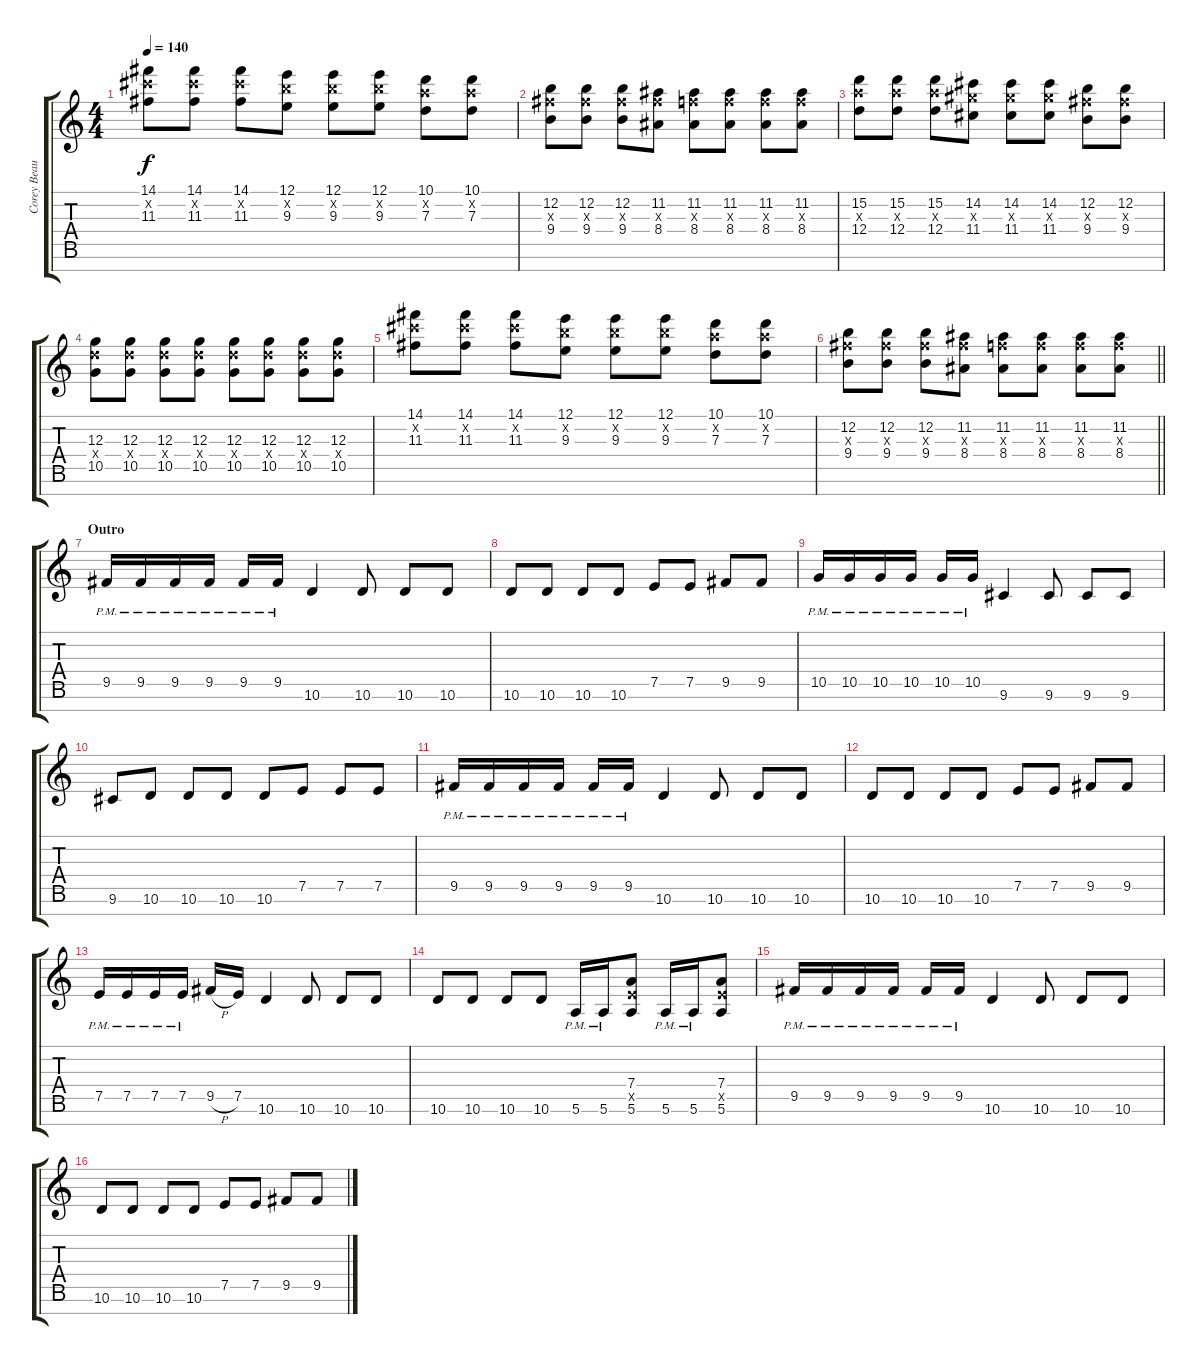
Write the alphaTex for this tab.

\track ("Corey Beaulieu" "Corey Beau") {instrument distortionguitar}
\staff {score tabs}
\tuning (E4 B3 G3 D3 A2 E2 B1) {hide}
\ts (4 4)
\tempo 140
\clef g2
\ks c
(14.1 14.2{x} 11.3).8{dy f} (14.1 14.2{x} 11.3).8 (14.1 14.2{x} 11.3).8 (12.1 12.2{x} 9.3).8 (12.1 12.2{x} 9.3).8 (12.1 12.2{x} 9.3).8 (10.1 10.2{x} 7.3).8 (10.1 10.2{x} 7.3).8 |
(12.2 11.3{x} 9.4).8 (12.2 11.3{x} 9.4).8 (12.2 11.3{x} 9.4).8 (11.2 11.3{x} 8.4).8 (11.2 10.3{x} 8.4).8 (11.2 10.3{x} 8.4).8 (11.2 10.3{x} 8.4).8 (11.2 10.3{x} 8.4).8 |
(15.2 14.3{x} 12.4).8 (15.2 14.3{x} 12.4).8 (15.2 14.3{x} 12.4).8 (14.2 13.3{x} 11.4).8 (14.2 13.3{x} 11.4).8 (14.2 13.3{x} 11.4).8 (12.2 11.3{x} 9.4).8 (12.2 11.3{x} 9.4).8 |
(12.3 12.4{x} 10.5).8 (12.3 12.4{x} 10.5).8 (12.3 12.4{x} 10.5).8 (12.3 12.4{x} 10.5).8 (12.3 12.4{x} 10.5).8 (12.3 12.4{x} 10.5).8 (12.3 12.4{x} 10.5).8 (12.3 12.4{x} 10.5).8 |
(14.1 14.2{x} 11.3).8 (14.1 14.2{x} 11.3).8 (14.1 14.2{x} 11.3).8 (12.1 12.2{x} 9.3).8 (12.1 12.2{x} 9.3).8 (12.1 12.2{x} 9.3).8 (10.1 10.2{x} 7.3).8 (10.1 10.2{x} 7.3).8 |
\barLineRight lightlight
(12.2 11.3{x} 9.4).8 (12.2 11.3{x} 9.4).8 (12.2 11.3{x} 9.4).8 (11.2 11.3{x} 8.4).8 (11.2 10.3{x} 8.4).8 (11.2 10.3{x} 8.4).8 (11.2 10.3{x} 8.4).8 (11.2 10.3{x} 8.4).8 |
\section ("" "Outro")
9.5{pm}.16 9.5{pm}.16 9.5{pm}.16 9.5{pm}.16 9.5{pm}.16 9.5{pm}.16 10.6.4 10.6.8 10.6.8 10.6.8 |
10.6.8 10.6.8 10.6.8 10.6.8 7.5.8 7.5.8 9.5.8 9.5.8 |
10.5{pm}.16 10.5{pm}.16 10.5{pm}.16 10.5{pm}.16 10.5{pm}.16 10.5{pm}.16 9.6.4 9.6.8 9.6.8 9.6.8 |
9.6.8 10.6.8 10.6.8 10.6.8 10.6.8 7.5.8 7.5.8 7.5.8 |
9.5{pm}.16 9.5{pm}.16 9.5{pm}.16 9.5{pm}.16 9.5{pm}.16 9.5{pm}.16 10.6.4 10.6.8 10.6.8 10.6.8 |
10.6.8 10.6.8 10.6.8 10.6.8 7.5.8 7.5.8 9.5.8 9.5.8 |
7.5{pm}.16 7.5{pm}.16 7.5{pm}.16 7.5{pm}.16 9.5{h}.16 7.5.16 10.6.4 10.6.8 10.6.8 10.6.8 |
10.6.8 10.6.8 10.6.8 10.6.8 5.6{pm}.16 5.6{pm}.16 (7.4 7.5{x} 5.6).8 5.6{pm}.16 5.6{pm}.16 (7.4 7.5{x} 5.6).8 |
9.5{pm}.16 9.5{pm}.16 9.5{pm}.16 9.5{pm}.16 9.5{pm}.16 9.5{pm}.16 10.6.4 10.6.8 10.6.8 10.6.8 |
10.6.8 10.6.8 10.6.8 10.6.8 7.5.8 7.5.8 9.5.8 9.5.8
